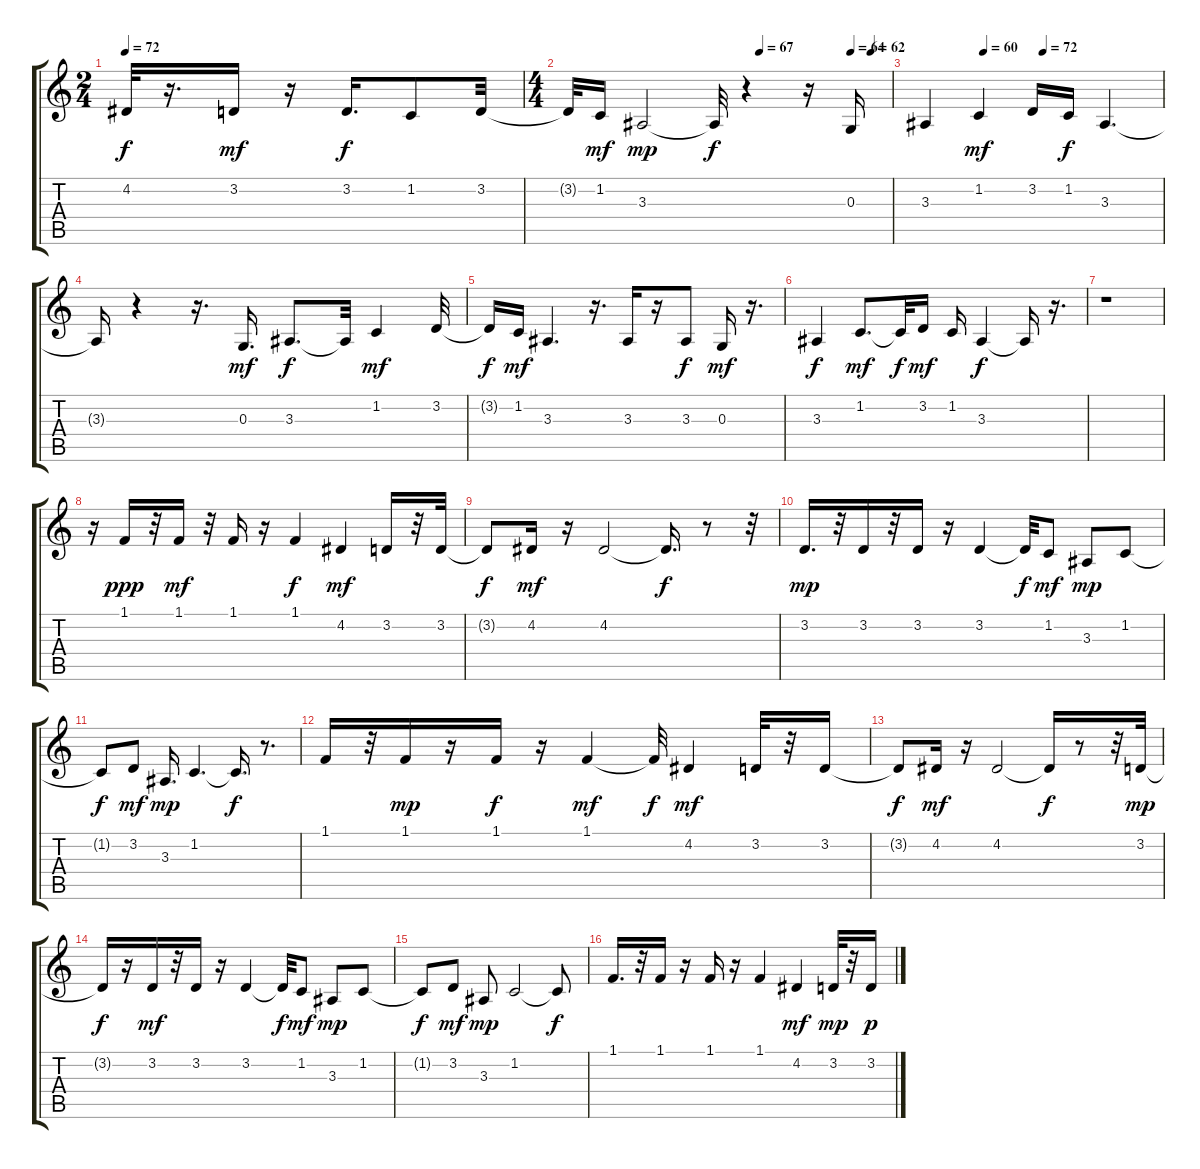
\track "" {instrument flute}
\staff {score tabs}
\tuning (E4 B3 G3 D3 A2 E2) {hide}
\ts (2 4)
\tempo 72
\clef g2
\ks c
4.2{t}.32{dy f} r.16{d} 3.2.16{dy mf} r.16 3.2.16{d dy f} 1.2.8 3.2.32 |
\ts (4 4)
\tempo (67 0.59375)
\tempo (64 0.875)
\tempo (62 0.9375)
3.2{t}.32 1.2.16{dy mf} 3.3.2{dy mp} 3.3{t}.32{dy f} r.4 r.16 0.3.16 |
\tempo (60 0.25)
\tempo (72 0.5)
3.3.4 1.2.4{dy mf} 3.2.16 1.2.16{dy f} 3.3.4{d} |
3.3{t}.16 r.4 r.16{d} 0.3.16{d dy mf} 3.3.8{d dy f} 3.3{t}.32 1.2.4{dy mf} 3.2.32 |
3.2{t}.16{dy f} 1.2.16{dy mf} 3.3.4{d} r.16{d} 3.3.16 r.16 3.3.8{dy f} 0.3.16{dy mf} r.16{d} |
3.3.4{dy f} 1.2.8{d dy mf} 1.2{t}.32{dy f} 3.2.16{dy mf} 1.2.16 3.3.4{dy f} 3.3{t}.16 r.16{d} |
r.1 |
r.16 1.1.16{dy ppp} r.32 1.1.16{dy mf} r.32 1.1.16 r.16 1.1.4{dy f} 4.2.4{dy mf} 3.2.16 r.32 3.2.32 |
3.2{t}.8{dy f} 4.2.16{dy mf} r.16 4.2.2 4.2{t}.16{d dy f} r.8 r.32 |
3.2.16{d dy mp} r.32 3.2.16 r.32 3.2.16 r.16 3.2.4 3.2{t}.32{dy f} 1.2.8{dy mf} 3.3.8{dy mp} 1.2.8 |
1.2{t}.8{dy f} 3.2.8{dy mf} 3.3.16{d dy mp} 1.2.4{d} 1.2{t}.16{d dy f} r.8{d} |
1.1.16 r.32 1.1.16{dy mp} r.16 1.1.16{dy f} r.16 1.1.4{dy mf} 1.1{t}.32{dy f} 4.2.4{dy mf} 3.2.32 r.32 3.2.16 |
3.2{t}.8{dy f} 4.2.16{dy mf} r.16 4.2.2 4.2{t}.16{dy f} r.8 r.32 3.2.32{dy mp} |
3.2{t}.16{dy f} r.16 3.2.16{dy mf} r.32 3.2.16 r.16 3.2.4 3.2{t}.32{dy f} 1.2.8{dy mf} 3.3.8{dy mp} 1.2.8 |
1.2{t}.8{dy f} 3.2.8{dy mf} 3.3.8{dy mp} 1.2.2 1.2{t}.8{dy f} |
1.1.16{d} r.32 1.1.16 r.16 1.1.16 r.16 1.1.4 4.2.4{dy mf} 3.2.32{dy mp} r.32 3.2.16{dy p}
